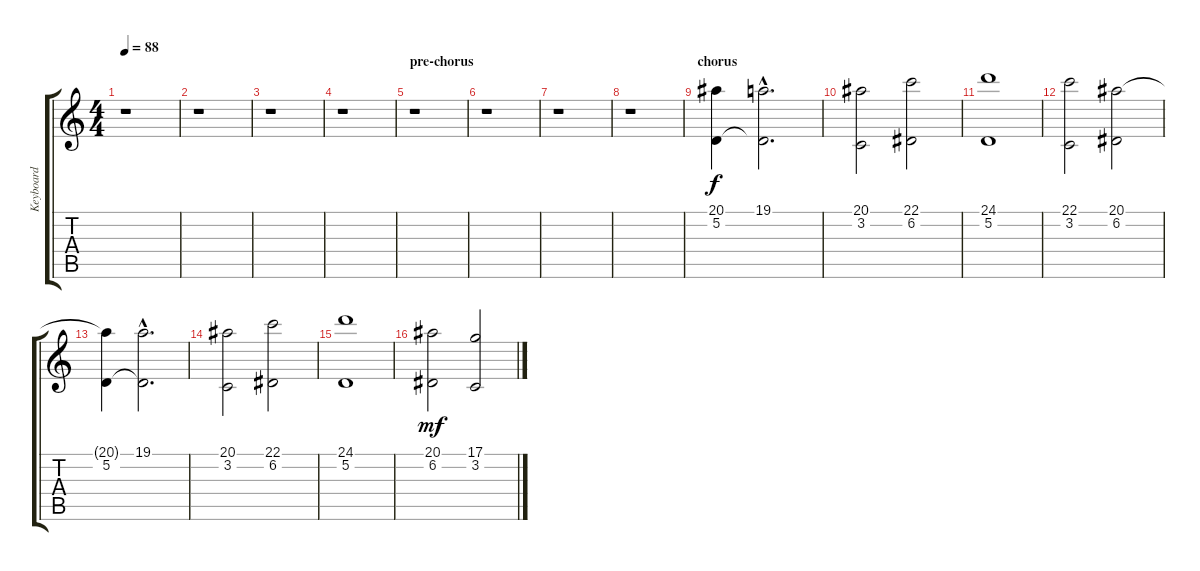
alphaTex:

\track ("Keyboard" "Keyboard") {instrument tremolostrings}
\staff {score tabs}
\tuning (D4 A3 F3 C3 G2 C2) {hide}
\ts (4 4)
\tempo 88
\clef g2
\ks c
r.1{dy f} |
r.1 |
r.1 |
r.1 |
\section ("" "pre-chorus")
r.1 |
r.1 |
r.1 |
r.1 |
\section ("" "chorus")
(20.1 5.2).4{volume 13 instrument tremolostrings} (19.1{hac} 5.2{hac t}).2{d} |
(20.1 3.2).2 (22.1 6.2).2 |
(24.1 5.2).1 |
(22.1 3.2).2 (20.1 6.2).2 |
(20.1{t} 5.2).4 (19.1{hac} 5.2{hac t}).2{d} |
(20.1 3.2).2 (22.1 6.2).2 |
(24.1 5.2).1 |
(20.1 6.2).2{dy mf} (17.1 3.2).2
